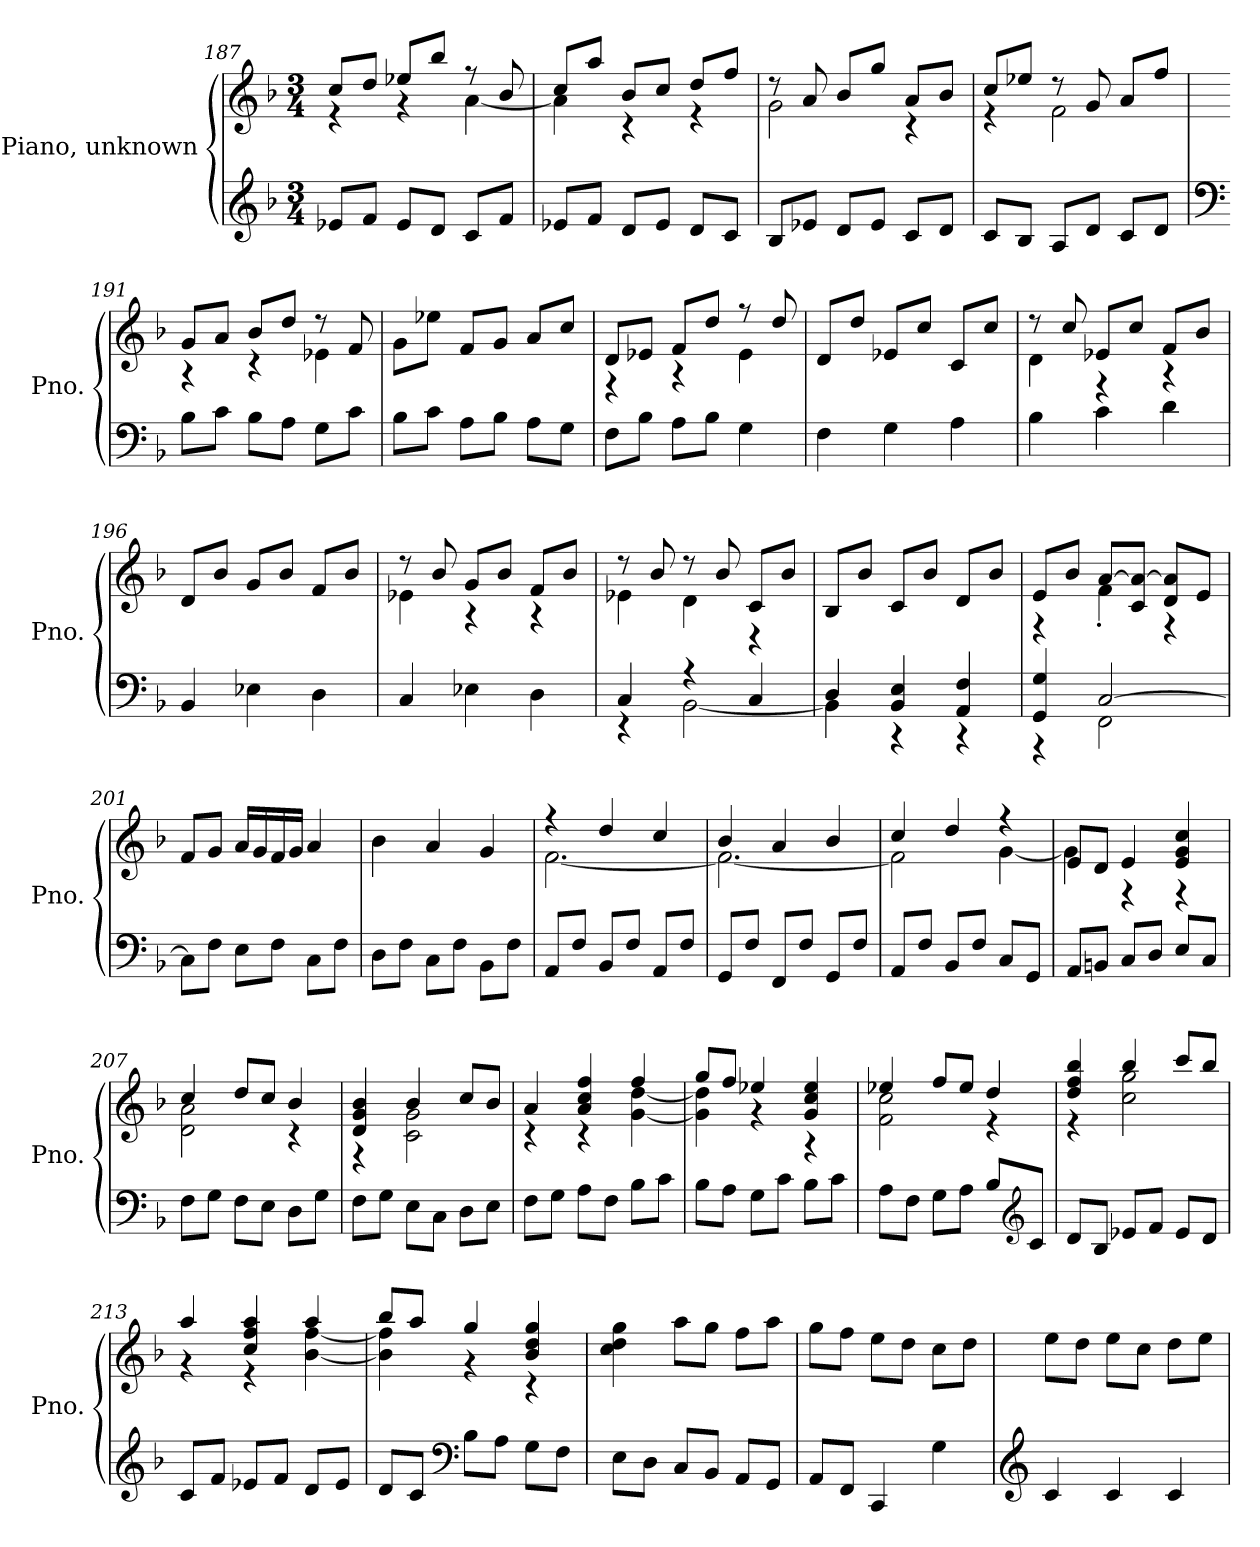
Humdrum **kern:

**kern	**kern
*part1	*part1
*staff2	*staff1
*I"Piano, unknown	*
*I'Pno.	*
*clefG2	*clefG2
*k[b-]	*k[b-]
*M3/4	*M3/4
=187	=187
*	*^
8e-X/L	8cc/L	4r
8f/J	8dd/J	.
8e-/L	8ee-X/L	4r
8d/J	8bb-/J	.
8c/L	8r	[4a\
8f/J	8b-/	.
=188	=188	=188
8e-X/L	8cc/L	4a\]
8f/J	8aa/J	.
8d/L	8b-/L	4r
8e-/J	8cc/J	.
8d/L	8dd/L	4r
8c/J	8ff/J	.
=189	=189	=189
8B-/L	8r	2g\
8e-X/J	8a/	.
8d/L	8b-/L	.
8e-/J	8gg/J	.
8c/L	8a/L	4r
8d/J	8b-/J	.
=190	=190	=190
8c/L	8cc/L	4r
8B-/J	8ee-X/J	.
8A/L	8r	2f\
8d/J	8g/	.
8c/L	8a/L	.
8d/J	8ff/J	.
!!LO:LB:g=z	!!
=191	=191	=191
*clefF4	*	*
8B-\L	8g/L	4r
8c\J	8a/J	.
8B-\L	8b-/L	4r
8A\J	8dd/J	.
8G\L	8r	4e-X\
8c\J	8f/	.
*	*v	*v
=192	=192
8B-\L	8g\L
8c\J	8ee-X\J
8A\L	8f/L
8B-\J	8g/J
8A\L	8a/L
8G\J	8cc/J
=193	=193
*	*^
8F\L	8d/L	4r
8B-\J	8e-X/J	.
8A\L	8f/L	4r
8B-\J	8dd/J	.
4G\	8r	4e-\
.	8dd/	.
*	*v	*v
=194	=194
4F\	8d/L
.	8dd/J
4G\	8e-X/L
.	8cc/J
4A\	8c/L
.	8cc/J
=195	=195
*	*^
4B-\	8r	4d\
.	8cc/	.
4c\	8e-X/L	4r
.	8cc/J	.
4d\	8f/L	4r
.	8b-/J	.
*	*v	*v
!!LO:LB:g=z
=196	=196
4BB-/	8d/L
.	8b-/J
4E-X\	8g/L
.	8b-/J
4D\	8f/L
.	8b-/J
=197	=197
*	*^
4C/	8r	4e-X\
.	8b-/	.
4E-X\	8g/L	4r
.	8b-/J	.
4D\	8f/L	4r
.	8b-/J	.
=198	=198	=198
*^	*	*
4C/	4r	8r	4e-X\
.	.	8b-/	.
4r	[2BB-\	8r	4d\
.	.	8b-/	.
4C/	.	8c/L	4r
.	.	8b-/J	.
*	*	*v	*v
=199	=199	=199
4D/	4BB-\]	8B-/L
.	.	8b-/J
4BB-/ 4E/	4r	8c/L
.	.	8b-/J
4AA/ 4F/	4r	8d/L
.	.	8b-/J
=200	=200	=200
*	*	*^
4GG/ 4G/	4r	8e/L	4r
.	.	8b-/J	.
[2C/	2FF\	[8a/L	4f'\
.	.	8c/ 8a/_J	.
.	.	8d/ 8a/]L	4r
.	.	8e/J	.
*v	*v	*	*
*	*v	*v
!!LO:LB:g=z
=201	=201
8C\L]	8f/L
8F\J	8g/J
8E\L	16a/LL
.	16g/
8F\J	16f/
.	16g/JJ
8C\L	4a/
8F\J	.
=202	=202
8D\L	4b-\
8F\J	.
8C\L	4a/
8F\J	.
8BB-\L	4g/
8F\J	.
=203	=203
*	*^
8AA/L	4r	[2.f\
8F/J	.	.
8BB-/L	4dd/	.
8F/J	.	.
8AA/L	4cc/	.
8F/J	.	.
=204	=204	=204
8GG/L	4b-/	2.f\_
8F/J	.	.
8FF/L	4a/	.
8F/J	.	.
8GG/L	4b-/	.
8F/J	.	.
=205	=205	=205
8AA/L	4cc/	2f\]
8F/J	.	.
8BB-/L	4dd/	.
8F/J	.	.
8C/L	4r	[4g\
8GG/J	.	.
=206	=206	=206
8AA/L	8e/L	4g\]
8BBn/J	8d/J	.
8C/L	4e/	4r
8D/J	.	.
8E/L	4e/ 4g/ 4cc/	4r
8C/J	.	.
!!LO:PB:g=z	!!
=207	=207	=207
8F\L	4cc/	2d\ 2a\
8G\J	.	.
8F\L	8dd/L	.
8E\J	8cc/J	.
8D\L	4b-/	4r
8G\J	.	.
=208	=208	=208
8F\L	4d/ 4g/ 4b-/	4r
8G\J	.	.
8E\L	4b-/	2c\ 2g\
8C\J	.	.
8D\L	8cc/L	.
8E\J	8b-/J	.
=209	=209	=209
8F\L	4a/	4r
8G\J	.	.
8A\L	4a/ 4cc/ 4ff/	4r
8F\J	.	.
8B-\L	4ff/	[4g\ [4dd\
8c\J	.	.
=210	=210	=210
8B-\L	8gg/L	4g\] 4dd\]
8A\J	8ff/J	.
8G\L	4ee-X/	4r
8c\J	.	.
8B-\L	4g/ 4cc/ 4ee-/	4r
8c\J	.	.
=211	=211	=211
8A\L	4ee-X/	2f\ 2cc\
8F\J	.	.
8G\L	8ff/L	.
8A\J	8ee-/J	.
8B-/L	4dd/	4r
*clefG2	*	*
8c/J	.	.
=212	=212	=212
8d/L	4dd/ 4ff/ 4bb-/	4r
8B-/J	.	.
8e-X/L	4bb-/	2cc\ 2gg\
8f/J	.	.
8e-/L	8ccc/L	.
8d/J	8bb-/J	.
!!LO:LB:g=z	!!
=213	=213	=213
8c/L	4aa/	4r
8f/J	.	.
8e-X/L	4cc/ 4ff/ 4aa/	4r
8f/J	.	.
8d/L	4aa/	[4b-\ [4ff\
8e-/J	.	.
=214	=214	=214
8d/L	8bb-/L	4b-\] 4ff\]
8c/J	8aa/J	.
*clefF4	*	*
8B-\L	4gg/	4r
8A\J	.	.
8G\L	4b-/ 4dd/ 4gg/	4r
8F\J	.	.
*	*v	*v
=215	=215
8E\L	4cc\ 4dd\ 4gg\
8D\J	.
8C/L	8aa\L
8BB-/J	8gg\J
8AA/L	8ff\L
8GG/J	8aa\J
=216	=216
8AA/L	8gg\L
8FF/J	8ff\J
4CC/	8ee\L
.	8dd\J
4G\	8cc\L
.	8dd\J
=217	=217
*clefG2	*
4c/	8ee\L
.	8dd\J
4c/	8ee\L
.	8cc\J
4c/	8dd\L
.	8ee\J
=	=
*-	*-
